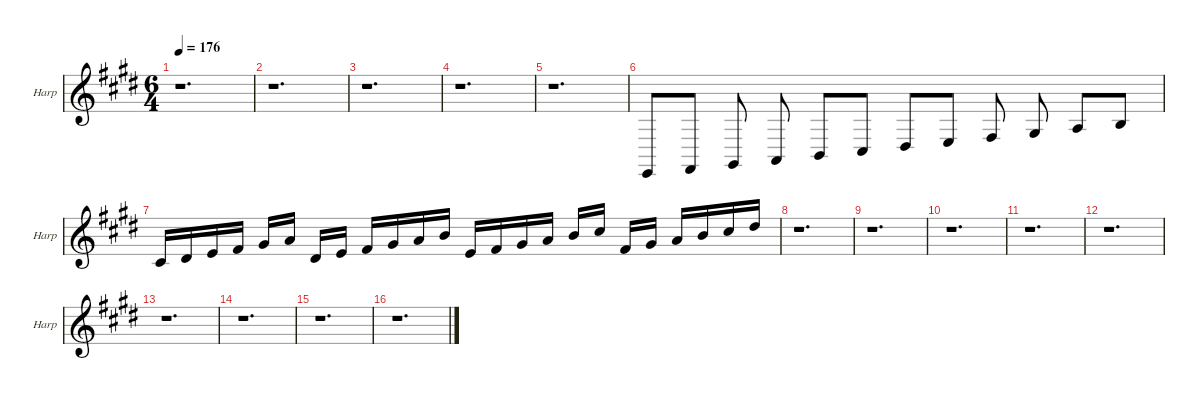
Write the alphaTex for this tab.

\defaultSystemsLayout 4
\hideDynamics
\bracketExtendMode nobrackets
\useSystemSignSeparator
\singleTrackTrackNamePolicy allsystems
\multiTrackTrackNamePolicy allsystems
\firstSystemTrackNameMode fullname
\otherSystemsTrackNameMode fullname
\firstSystemTrackNameOrientation horizontal
\otherSystemsTrackNameOrientation horizontal
\track ("Harp" "hp.") {instrument orchestralharp}
\staff {score}
\tuning (E4 B3 G3 D3 A2 E2)
\ts (6 4)
\tempo 176
\clef g2
\ks e
r.1{d dy ff beam Down} |
r.1{d beam Down} |
r.1{d beam Down} |
r.1{d beam Down} |
r.1{d beam Down} |
0.6{acc forcenatural}.8{beam Up} 2.6{acc #}.8{beam Up} 4.6{acc #}.8{beam Up beam split} 0.5{acc forcenatural}.8{beam Up} 2.5{acc forcenatural}.8{beam Up} 4.5{acc #}.8{beam Up} 1.4{acc #}.8{beam Up} 2.4{acc forcenatural}.8{beam Up} 4.4{acc #}.8{beam Up beam split} 1.3{acc #}.8{beam Up} 2.3{acc forcenatural}.8{beam Up} 0.2{acc forcenatural}.8{beam Up} |
2.2{acc #}.16{beam Up} 4.2{acc #}.16{beam Up} 0.1{acc forcenatural}.16{beam Up} 2.1{acc #}.16{beam Up} 4.1{acc #}.16{beam Up} 5.1{acc forcenatural}.16{beam Up beam split} 4.2{acc #}.16{beam Up} 5.2{acc forcenatural}.16{beam Up} 2.1{acc #}.16{beam Up} 4.1{acc #}.16{beam Up} 5.1{acc forcenatural}.16{beam Up} 7.1{acc forcenatural}.16{beam Up} 0.1{acc forcenatural}.16{beam Up} 7.2{acc #}.16{beam Up} 4.1{acc #}.16{beam Up} 5.1{acc forcenatural}.16{beam Up} 7.1{acc forcenatural}.16{beam Up} 9.1{acc #}.16{beam Up beam split} 7.2{acc #}.16{beam Up} 9.2{acc #}.16{beam Up} 10.2{acc forcenatural}.16{beam Up} 7.1{acc forcenatural}.16{beam Up} 9.1{acc #}.16{beam Up} 11.1{acc #}.16{beam Up} |
r.1{d beam Down} |
r.1{d beam Down} |
r.1{d beam Down} |
r.1{d beam Down} |
r.1{d beam Down} |
r.1{d beam Down} |
r.1{d beam Down} |
r.1{d beam Down} |
r.1{d beam Down}
